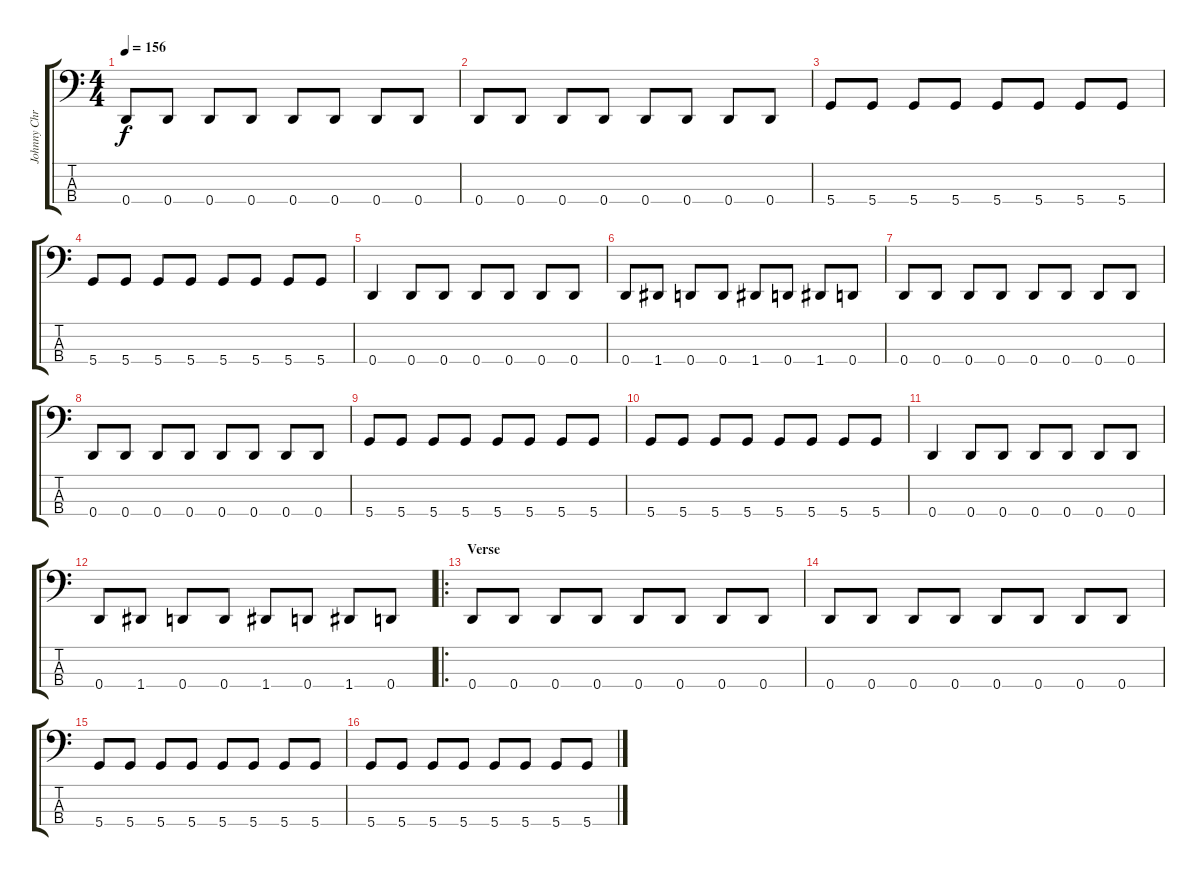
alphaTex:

\track ("Johnny Christ" "Johnny Chr") {instrument electricbasspick}
\staff {score tabs}
\tuning (G2 D2 A1 D1) {hide}
\ts (4 4)
\tempo 156
\clef f4
\ks c
0.4.8{dy f} 0.4.8 0.4.8 0.4.8 0.4.8 0.4.8 0.4.8 0.4.8 |
0.4.8 0.4.8 0.4.8 0.4.8 0.4.8 0.4.8 0.4.8 0.4.8 |
5.4.8 5.4.8 5.4.8 5.4.8 5.4.8 5.4.8 5.4.8 5.4.8 |
5.4.8 5.4.8 5.4.8 5.4.8 5.4.8 5.4.8 5.4.8 5.4.8 |
0.4.4 0.4.8 0.4.8 0.4.8 0.4.8 0.4.8 0.4.8 |
0.4.8 1.4.8 0.4.8 0.4.8 1.4.8 0.4.8 1.4.8 0.4.8 |
0.4.8 0.4.8 0.4.8 0.4.8 0.4.8 0.4.8 0.4.8 0.4.8 |
0.4.8 0.4.8 0.4.8 0.4.8 0.4.8 0.4.8 0.4.8 0.4.8 |
5.4.8 5.4.8 5.4.8 5.4.8 5.4.8 5.4.8 5.4.8 5.4.8 |
5.4.8 5.4.8 5.4.8 5.4.8 5.4.8 5.4.8 5.4.8 5.4.8 |
0.4.4 0.4.8 0.4.8 0.4.8 0.4.8 0.4.8 0.4.8 |
0.4.8 1.4.8 0.4.8 0.4.8 1.4.8 0.4.8 1.4.8 0.4.8 |
\ro
\section ("" "Verse")
0.4.8 0.4.8 0.4.8 0.4.8 0.4.8 0.4.8 0.4.8 0.4.8 |
0.4.8 0.4.8 0.4.8 0.4.8 0.4.8 0.4.8 0.4.8 0.4.8 |
5.4.8 5.4.8 5.4.8 5.4.8 5.4.8 5.4.8 5.4.8 5.4.8 |
5.4.8 5.4.8 5.4.8 5.4.8 5.4.8 5.4.8 5.4.8 5.4.8
